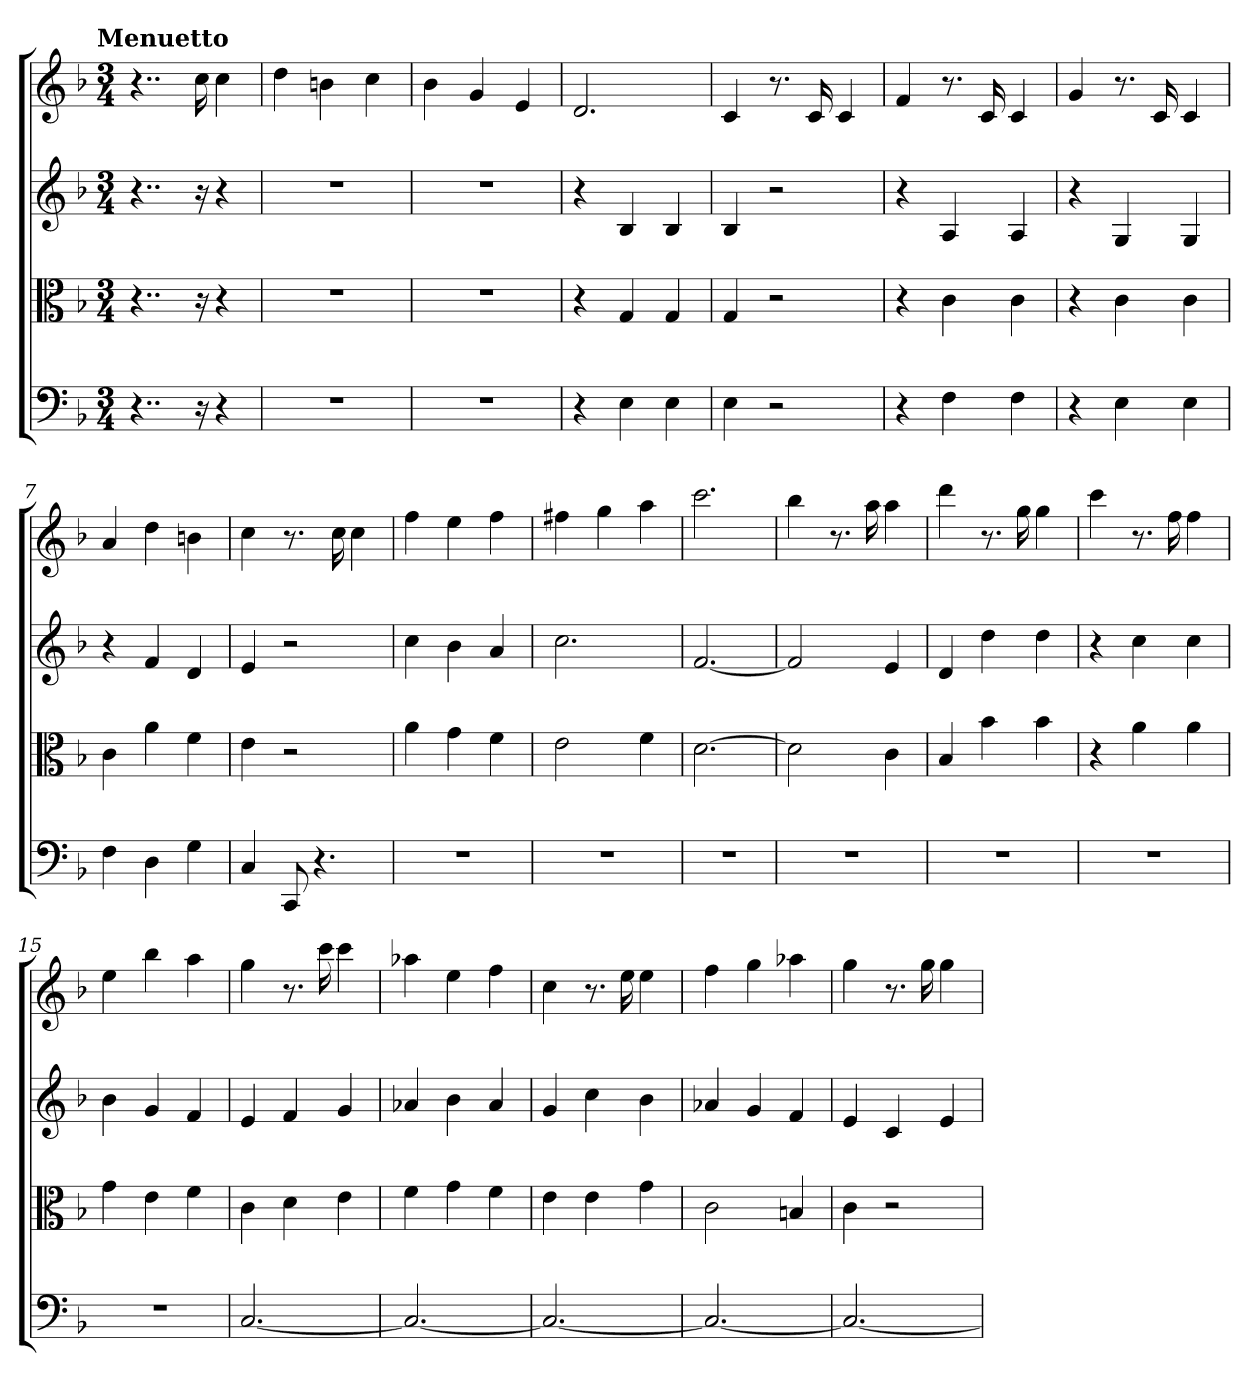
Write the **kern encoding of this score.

**kern	**kern	**kern	**kern
*part4	*part3	*part2	*part1
*staff4	*staff3	*staff2	*staff1
*clefF4	*clefC3	*	*
*k[b-]	*k[b-]	*k[b-]	*k[b-]
*F:	*F:	*F:	*F:
!!LO:TX:omd:t=Menuetto
*M3/4	*M3/4	*M3/4	*M3/4
=	=	=	=
4..r	4..r	4..r	4..r
16r	16r	16r	16cc
4r	4r	4r	4cc
=1	=1	=1	=1
2.r	2.r	2.r	4dd
.	.	.	4bn
.	.	.	4cc
=2	=2	=2	=2
2.r	2.r	2.r	4b-
.	.	.	4g
.	.	.	4e
=3	=3	=3	=3
4r	4r	4r	2.d
4E	4G	4B-	.
4E	4G	4B-	.
=4	=4	=4	=4
4E	4G	4B-	4c
2r	2r	2r	8.r
.	.	.	16c
.	.	.	4c
=5	=5	=5	=5
4r	4r	4r	4f
4F	4c	4A	8.r
.	.	.	16c
4F	4c	4A	4c
=6	=6	=6	=6
4r	4r	4r	4g
4E	4c	4G	8.r
.	.	.	16c
4E	4c	4G	4c
=7	=7	=7	=7
4F	4c	4r	4a
4D	4a	4f	4dd
4G	4f	4d	4bn
=8	=8	=8	=8
4C	4e	4e	4cc
8CC	2r	2r	8.r
4.r	.	.	.
.	.	.	16cc
.	.	.	4cc
=9	=9	=9	=9
2.r	4a	4cc	4ff
.	4g	4b-	4ee
.	4f	4a	4ff
=10	=10	=10	=10
2.r	2e	2.cc	4ff#X
.	.	.	4gg
.	4f	.	4aa
=11	=11	=11	=11
2.r	[2.d	[2.f	2.ccc
=12	=12	=12	=12
2.r	2d]	2f]	4bb-
.	.	.	8.r
.	.	.	16aa
.	4c	4e	4aa
=13	=13	=13	=13
2.r	4B-	4d	4ddd
.	4b-	4dd	8.r
.	.	.	16gg
.	4b-	4dd	4gg
=14	=14	=14	=14
2.r	4r	4r	4ccc
.	4a	4cc	8.r
.	.	.	16ff
.	4a	4cc	4ff
=15	=15	=15	=15
2.r	4g	4b-	4ee
.	4e	4g	4bb-
.	4f	4f	4aa
=16	=16	=16	=16
[2.C	4c	4e	4gg
.	4d	4f	8.r
.	.	.	16ccc
.	4e	4g	4ccc
=17	=17	=17	=17
2.C_	4f	4a-X	4aa-X
.	4g	4b-	4ee
.	4f	4a-	4ff
=18	=18	=18	=18
2.C_	4e	4g	4cc
.	4e	4cc	8.r
.	.	.	16ee
.	4g	4b-	4ee
=19	=19	=19	=19
2.C_	2c	4a-X	4ff
.	.	4g	4gg
.	4Bn	4f	4aa-X
=20	=20	=20	=20
2.C_	4c	4e	4gg
.	2r	4c	8.r
.	.	.	16gg
.	.	4e	4gg
=	=	=	=
*-	*-	*-	*-
